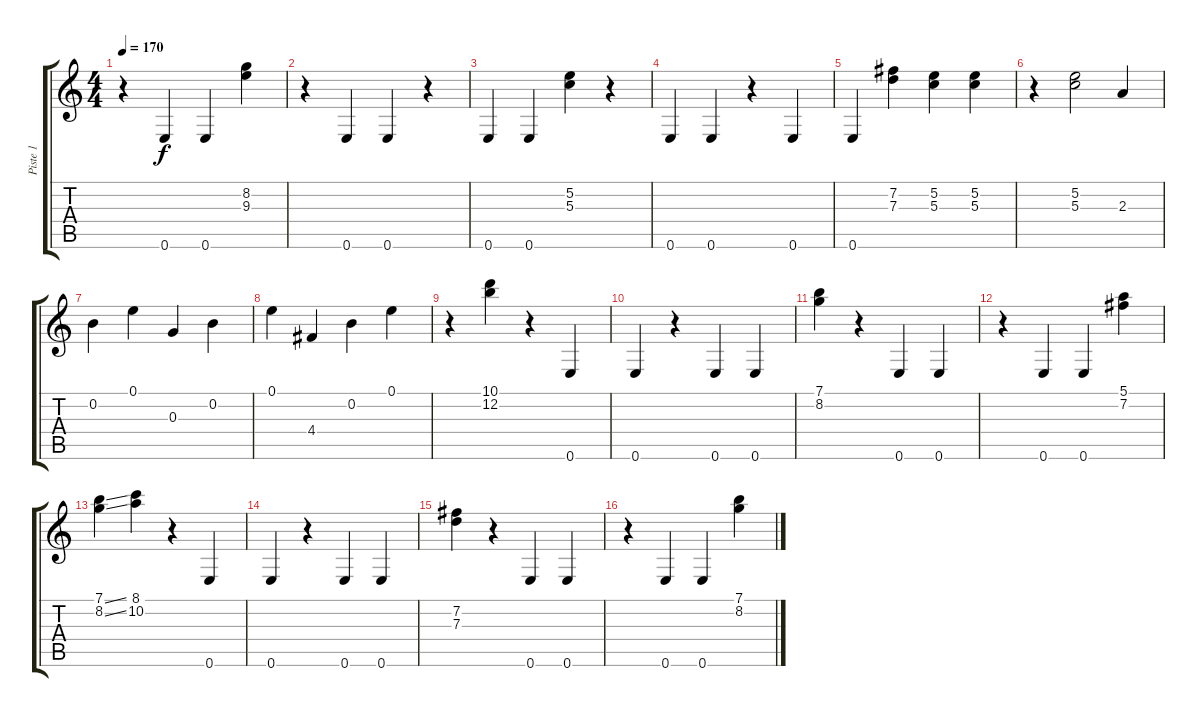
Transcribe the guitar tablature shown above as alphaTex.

\track ("Piste 1" "Piste 1") {instrument acousticguitarnylon}
\staff {score tabs}
\tuning (E4 B3 G3 D3 A2 E2) {hide}
\ts (4 4)
\tempo 170
\clef g2
\ks c
r.4{dy f} 0.6.4 0.6.4 (8.2 9.3).4 |
r.4 0.6.4 0.6.4 r.4 |
0.6.4 0.6.4 (5.2 5.3).4 r.4 |
0.6.4 0.6.4 r.4 0.6.4 |
0.6.4 (7.2 7.3).4 (5.2 5.3).4 (5.2 5.3).4 |
r.4 (5.2 5.3).2 2.3.4 |
0.2.4 0.1.4 0.3.4 0.2.4 |
0.1.4 4.4.4 0.2.4 0.1.4 |
r.4 (10.1 12.2).4 r.4 0.6.4 |
0.6.4 r.4 0.6.4 0.6.4 |
(7.1 8.2).4 r.4 0.6.4 0.6.4 |
r.4 0.6.4 0.6.4 (5.1 7.2).4 |
(7.1{ss} 8.2{ss}).4 (8.1 10.2).4 r.4 0.6.4 |
0.6.4 r.4 0.6.4 0.6.4 |
(7.2 7.3).4 r.4 0.6.4 0.6.4 |
r.4 0.6.4 0.6.4 (7.1 8.2).4
